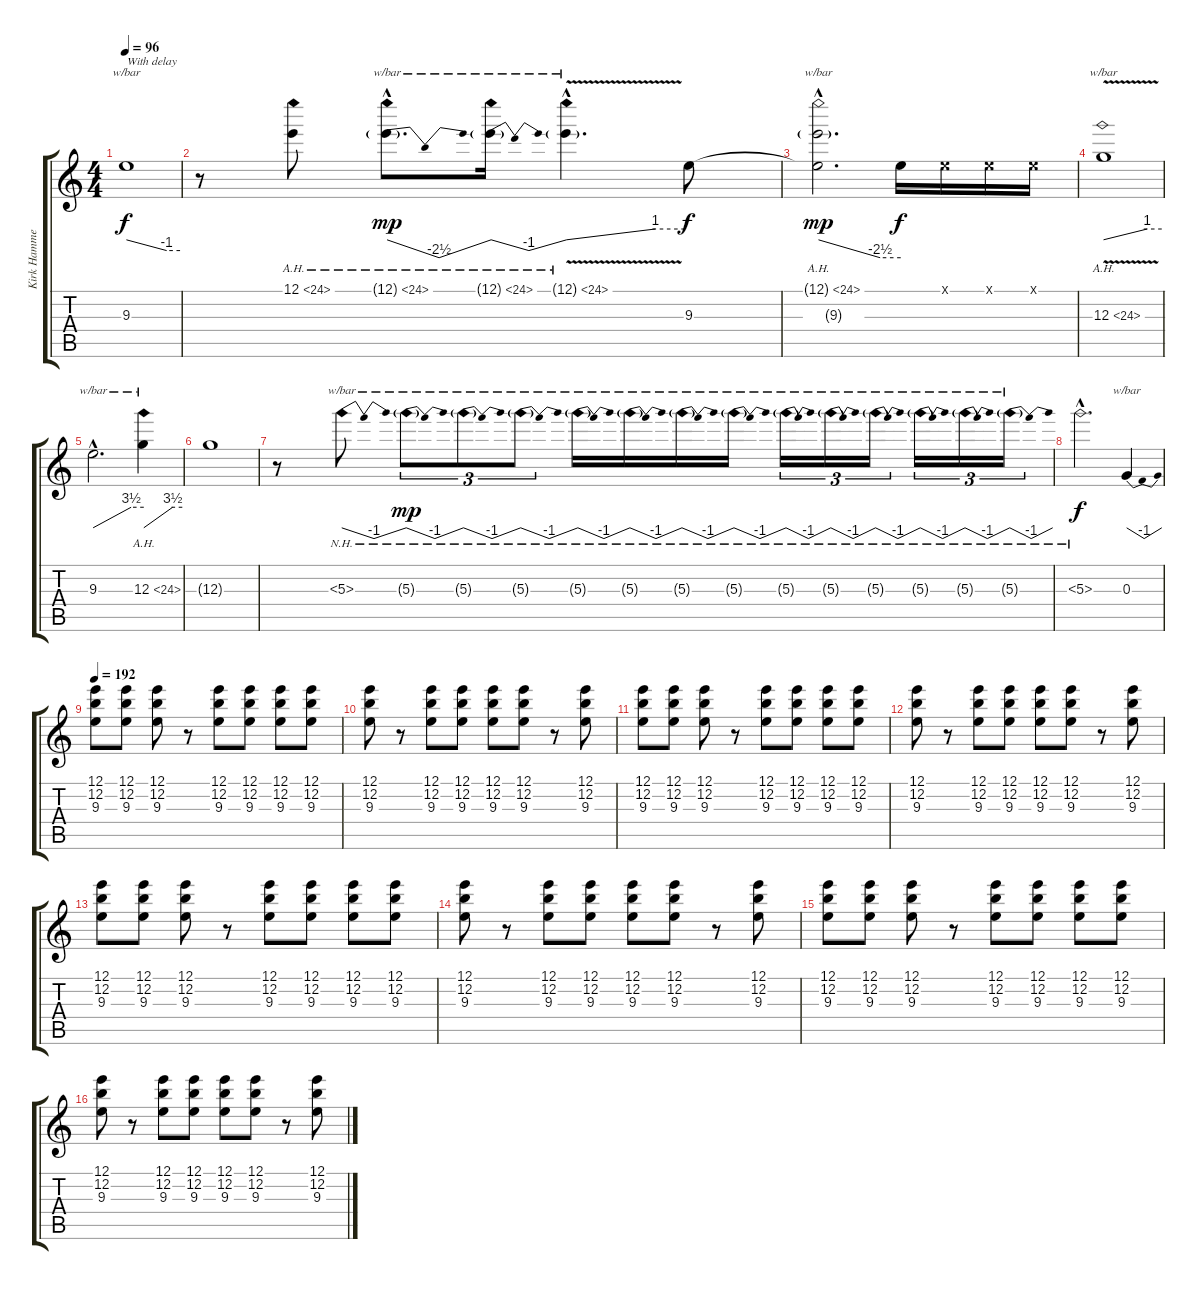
\track ("Kirk Hammett (Guitar)" "Kirk Hamme") {instrument distortionguitar}
\staff {score tabs}
\tuning (E4 B3 G3 D3 A2 E2) {hide}
\ts (4 4)
\tempo 96
\clef g2
\ks c
9.3.1{tbe (custom default 0 0 45 -4 60 -4) txt "With delay" dy f} |
r.8 12.1{ah 12}.8 12.1{ah 12 g hac}.8{d tbe (dip default 0 0 30 -10 60 0) dy mp} 12.1{ah 12 g}.16{tbe (dip default 0 0 30 -4 60 0)} 12.1{ah 12 v g hac}.4{d tbe (custom default 0 0 45 4 60 4)} 9.3.8{dy f} |
(12.1{ah 12 g hac} 9.3{hac t}).2{d tbe (custom default 0 0 45 -10 60 -10) dy mp} 9.3{t}.16{dy f} 0.1{x}.16 0.1{x}.16 0.1{x}.16 |
12.3{ah 12 v}.1{tbe (custom default 0 0 45 4 60 4)} |
9.3{hac}.2{d tbe (custom default 0 0 45 14 60 14)} 12.3{ah 12}.4{tbe (custom default 0 0 45 14 60 14)} |
12.3{t}.1 |
r.8 5.3{nh}.8{tbe (dip default 0 0 30 -4 60 0)} 5.3{nh g}.8{tu (3 2) tbe (dip default 0 0 30 -4 60 0) dy mp} 5.3{nh g}.8{tu (3 2) tbe (dip default 0 0 30 -4 60 0)} 5.3{nh g}.8{tu (3 2) tbe (dip default 0 0 30 -4 60 0)} 5.3{nh g}.16{tbe (dip default 0 0 30 -4 60 0)} 5.3{nh g}.16{tbe (dip default 0 0 30 -4 60 0)} 5.3{nh g}.16{tbe (dip default 0 0 30 -4 60 0)} 5.3{nh g}.16{tbe (dip default 0 0 30 -4 60 0)} 5.3{nh g}.16{tu (3 2) tbe (dip default 0 0 30 -4 60 0)} 5.3{nh g}.16{tu (3 2) tbe (dip default 0 0 30 -4 60 0)} 5.3{nh g}.16{tu (3 2) tbe (dip default 0 0 30 -4 60 0)} 5.3{nh g}.16{tu (3 2) tbe (dip default 0 0 30 -4 60 0)} 5.3{nh g}.16{tu (3 2) tbe (dip default 0 0 30 -4 60 0)} 5.3{nh g}.16{tu (3 2) tbe (dip default 0 0 30 -4 60 0)} |
5.3{nh hac}.2{d dy f} 0.3.4{tbe (dip default 0 0 30 -4 60 0)} |
\tempo 192
(12.1 12.2 9.3).8 (12.1 12.2 9.3).8 (12.1 12.2 9.3).8 r.8 (12.1 12.2 9.3).8 (12.1 12.2 9.3).8 (12.1 12.2 9.3).8 (12.1 12.2 9.3).8 |
(12.1 12.2 9.3).8 r.8 (12.1 12.2 9.3).8 (12.1 12.2 9.3).8 (12.1 12.2 9.3).8 (12.1 12.2 9.3).8 r.8 (12.1 12.2 9.3).8 |
(12.1 12.2 9.3).8 (12.1 12.2 9.3).8 (12.1 12.2 9.3).8 r.8 (12.1 12.2 9.3).8 (12.1 12.2 9.3).8 (12.1 12.2 9.3).8 (12.1 12.2 9.3).8 |
(12.1 12.2 9.3).8 r.8 (12.1 12.2 9.3).8 (12.1 12.2 9.3).8 (12.1 12.2 9.3).8 (12.1 12.2 9.3).8 r.8 (12.1 12.2 9.3).8 |
(12.1 12.2 9.3).8 (12.1 12.2 9.3).8 (12.1 12.2 9.3).8 r.8 (12.1 12.2 9.3).8 (12.1 12.2 9.3).8 (12.1 12.2 9.3).8 (12.1 12.2 9.3).8 |
(12.1 12.2 9.3).8 r.8 (12.1 12.2 9.3).8 (12.1 12.2 9.3).8 (12.1 12.2 9.3).8 (12.1 12.2 9.3).8 r.8 (12.1 12.2 9.3).8 |
(12.1 12.2 9.3).8 (12.1 12.2 9.3).8 (12.1 12.2 9.3).8 r.8 (12.1 12.2 9.3).8 (12.1 12.2 9.3).8 (12.1 12.2 9.3).8 (12.1 12.2 9.3).8 |
(12.1 12.2 9.3).8 r.8 (12.1 12.2 9.3).8 (12.1 12.2 9.3).8 (12.1 12.2 9.3).8 (12.1 12.2 9.3).8 r.8 (12.1 12.2 9.3).8
